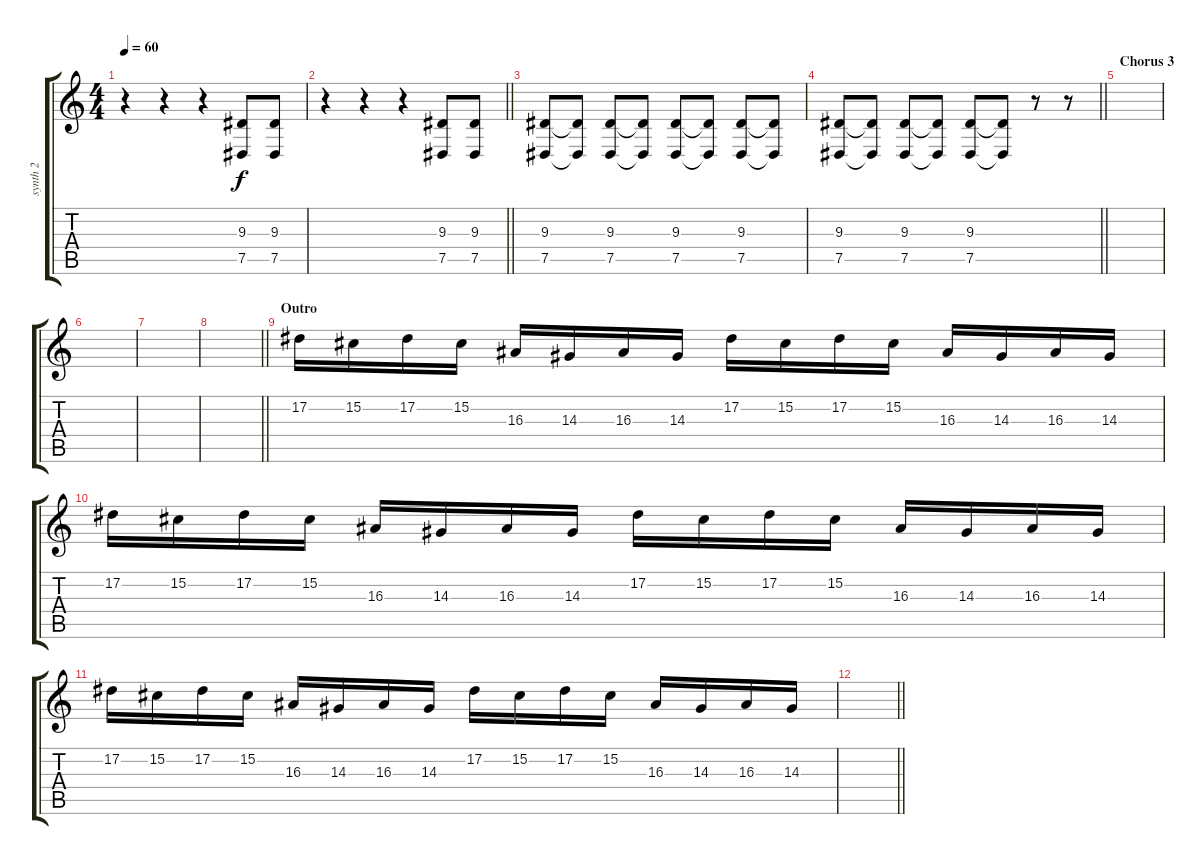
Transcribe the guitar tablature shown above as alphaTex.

\track ("synth 2" "synth 2") {instrument lead2sawtooth}
\staff {score tabs}
\tuning (Eb4 Bb3 Gb3 Db3 Ab2 Eb2) {hide}
\ts (4 4)
\tempo 60
\clef g2
\ks c
r.4{dy f} r.4 r.4 (9.3 7.5).8 (9.3 7.5).8 |
\barLineRight lightlight
r.4 r.4 r.4 (9.3 7.5).8 (9.3 7.5).8 |
(9.3 7.5).8 (9.3{t} 7.5{t}).8 (9.3 7.5).8 (9.3{t} 7.5{t}).8 (9.3 7.5).8 (9.3{t} 7.5{t}).8 (9.3 7.5).8 (9.3{t} 7.5{t}).8 |
\barLineRight lightlight
(9.3 7.5).8 (9.3{t} 7.5{t}).8 (9.3 7.5).8 (9.3{t} 7.5{t}).8 (9.3 7.5).8 (9.3{t} 7.5{t}).8 r.8 r.8 |
\section ("" "Chorus 3")
|
|
|
\barLineRight lightlight
|
\section ("" "Outro")
17.2.16 15.2.16 17.2.16 15.2.16 16.3.16 14.3.16 16.3.16 14.3.16 17.2.16 15.2.16 17.2.16 15.2.16 16.3.16 14.3.16 16.3.16 14.3.16 |
17.2.16 15.2.16 17.2.16 15.2.16 16.3.16 14.3.16 16.3.16 14.3.16 17.2.16 15.2.16 17.2.16 15.2.16 16.3.16 14.3.16 16.3.16 14.3.16 |
17.2.16 15.2.16 17.2.16 15.2.16 16.3.16 14.3.16 16.3.16 14.3.16 17.2.16 15.2.16 17.2.16 15.2.16 16.3.16 14.3.16 16.3.16 14.3.16 |
\barLineRight lightlight
